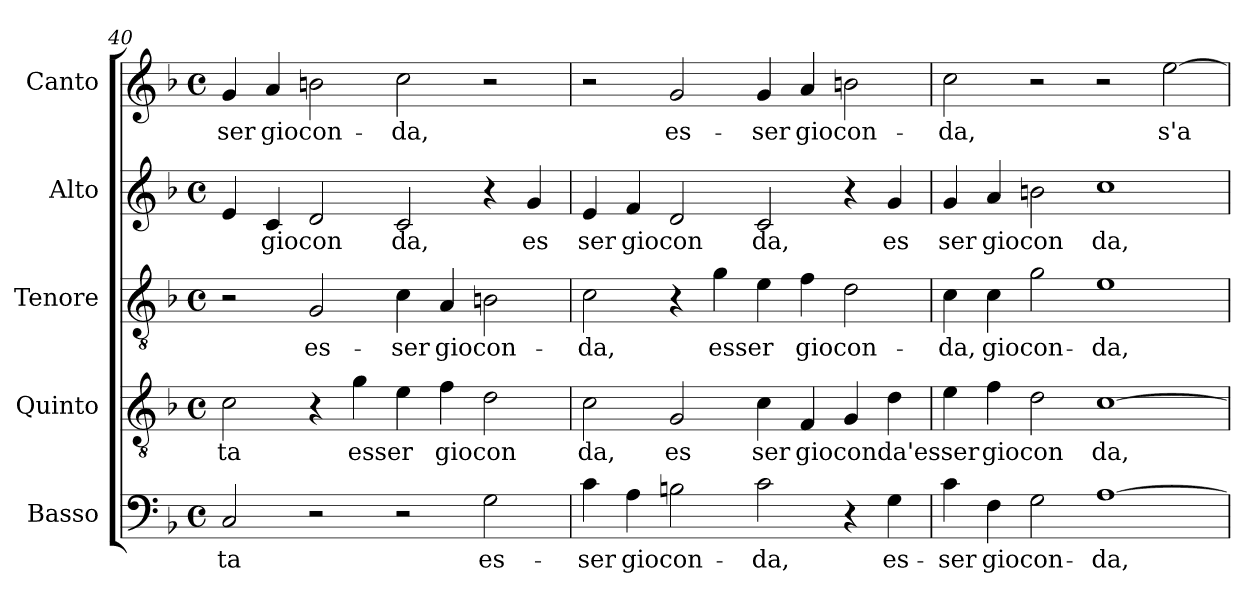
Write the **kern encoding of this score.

**kern	**text	**kern	**text	**kern	**text	**kern	**text	**kern	**text
*part5	*part5	*part4	*part4	*part3	*part3	*part2	*part2	*part1	*part1
*staff5	*staff5	*staff4	*staff4	*staff3	*staff3	*staff2	*staff2	*staff1	*staff1
*I"Basso	*	*I"Quinto	*	*I"Tenore	*	*I"Alto	*	*I"Canto	*
*clefF4	*	*clefGv2	*	*clefGv2	*	*clefG2	*	*clefG2	*
*k[b-]	*	*k[b-]	*	*k[b-]	*	*k[b-]	*	*k[b-]	*
*F:	*	*F:	*	*F:	*	*F:	*	*F:	*
*M4/4	*	*M4/4	*	*M4/4	*	*M4/4	*	*M4/4	*
*met(c)	*	*met(c)	*	*met(c)	*	*met(c)	*	*met(c)	*
=40	=40	=40	=40	=40	=40	=40	=40	=40	=40
!	!LO:LY:b:cj	!	!LO:LY:b:cj	!	!	!	!	!	!LO:LY:b:cj
2C/	-ta	2c\	ta	2r	.	4e/	.	4g/	-ser
!	!	!	!	!	!	!	!LO:LY:b	!	!LO:LY:b
.	.	.	.	.	.	4c/	giocon	4a/	giocon-
!	!	!	!	!	!LO:LY:b:cj	!	!	!	!
2r	.	4r	.	2G/	es-	2d/	.	2bn\	.
!	!	!	!LO:LY:b	!	!	!	!	!	!
.	.	4g\	esser	.	.	.	.	.	.
!	!	!	!	!	!LO:LY:b:cj	!	!LO:LY:b:cj	!	!LO:LY:b:cj
2r	.	4e\	.	4c\	-ser	2c/	da,	2cc\	-da,
!	!	!	!LO:LY:b	!	!LO:LY:b	!	!	!	!
.	.	4f\	giocon	4A/	giocon-	.	.	.	.
!	!LO:LY:b:cj	!	!	!	!	!	!	!	!
2G\	es-	2d\	.	2Bn\	.	4r	.	2r	.
!	!	!	!	!	!	!	!LO:LY:b:cj	!	!
.	.	.	.	.	.	4g/	es	.	.
=41	=41	=41	=41	=41	=41	=41	=41	=41	=41
!	!LO:LY:b:cj	!	!LO:LY:b:cj	!	!LO:LY:b:cj	!	!LO:LY:b:cj	!	!
4c\	-ser	2c\	da,	2c\	-da,	4e/	ser	2r	.
!	!LO:LY:b	!	!	!	!	!	!LO:LY:b	!	!
4A\	giocon-	.	.	.	.	4f/	giocon	.	.
!	!	!	!LO:LY:b:cj	!	!	!	!	!	!LO:LY:b:cj
2Bn\	.	2G/	es	4r	.	2d/	.	2g/	es-
!	!	!	!	!	!LO:LY:b	!	!	!	!
.	.	.	.	4g\	esser	.	.	.	.
!	!LO:LY:b:cj	!	!LO:LY:b:cj	!	!	!	!LO:LY:b:cj	!	!LO:LY:b:cj
2c\	-da,	4c\	ser	4e\	.	2c/	da,	4g/	-ser
!	!	!	!LO:LY:b	!	!LO:LY:b	!	!	!	!LO:LY:b
.	.	4F/	gioconda'esser	4f\	giocon-	.	.	4a/	giocon-
4r	.	4G/	.	2d\	.	4r	.	2b\	.
!	!LO:LY:b:cj	!	!	!	!	!	!LO:LY:b:cj	!	!
4G\	es-	4d\	.	.	.	4g/	es	.	.
=42	=42	=42	=42	=42	=42	=42	=42	=42	=42
!	!LO:LY:b:cj	!	!	!	!LO:LY:b:cj	!	!LO:LY:b:cj	!	!LO:LY:b:cj
4c\	-ser	4e\	.	4c\	-da,	4g/	ser	2cc\	-da,
!	!LO:LY:b	!	!LO:LY:b	!	!LO:LY:b	!	!LO:LY:b	!	!
4F\	giocon-	4f\	giocon	4c\	giocon-	4a/	giocon	.	.
2G\	.	2d\	.	2g\	.	2bn\	.	2r	.
!	!LO:LY:b:cj	!	!LO:LY:b:cj	!	!LO:LY:b:cj	!	!LO:LY:b:cj	!	!
[>1A	-da,	[<1c	da,	1e	-da,	1cc	da,	2r	.
!	!	!	!	!	!	!	!	!	!LO:LY:b
.	.	.	.	.	.	.	.	[>2ee\	s'a
=	=	=	=	=	=	=	=	=	=
*-	*-	*-	*-	*-	*-	*-	*-	*-	*-
